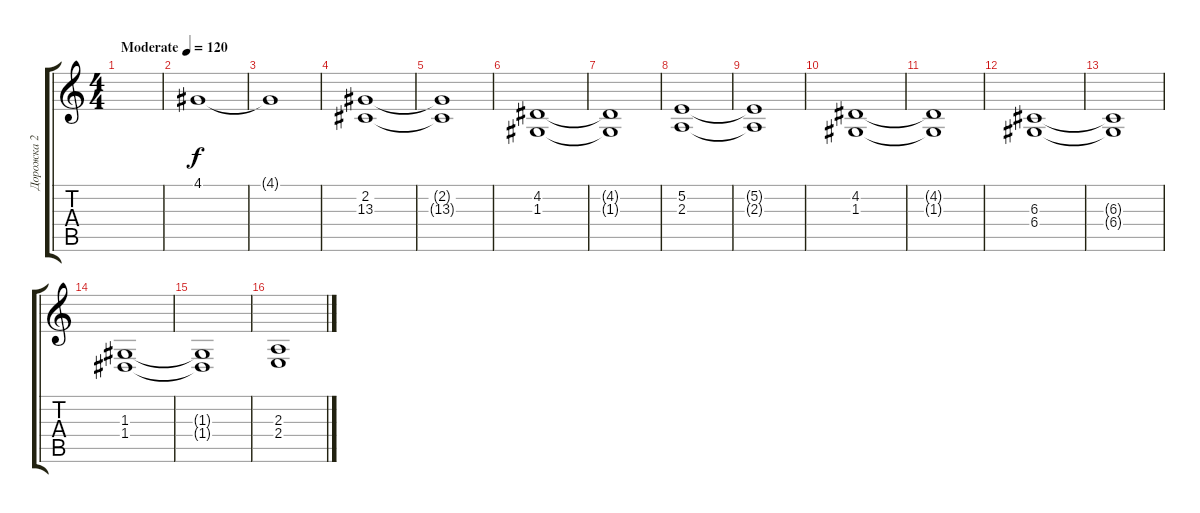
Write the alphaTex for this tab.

\track ("Дорожка 2" "Дорожка 2") {instrument synthstrings2}
\staff {score tabs}
\tuning (E4 B3 G3 D3 A2 E2) {hide}
\ts (4 4)
\tempo (120 "Moderate")
\clef g2
\ks c
|
4.1.1 |
4.1{t}.1 |
\section ("" "")
(2.2 13.3).1 |
(2.2{t} 13.3{t}).1 |
(4.2 1.3).1 |
(4.2{t} 1.3{t}).1 |
(5.2 2.3).1 |
(5.2{t} 2.3{t}).1 |
(4.2 1.3).1 |
(4.2{t} 1.3{t}).1 |
\section ("" "")
(6.3 6.4).1 |
(6.3{t} 6.4{t}).1 |
(1.3 1.4).1 |
(1.3{t} 1.4{t}).1 |
(2.3 2.4).1
